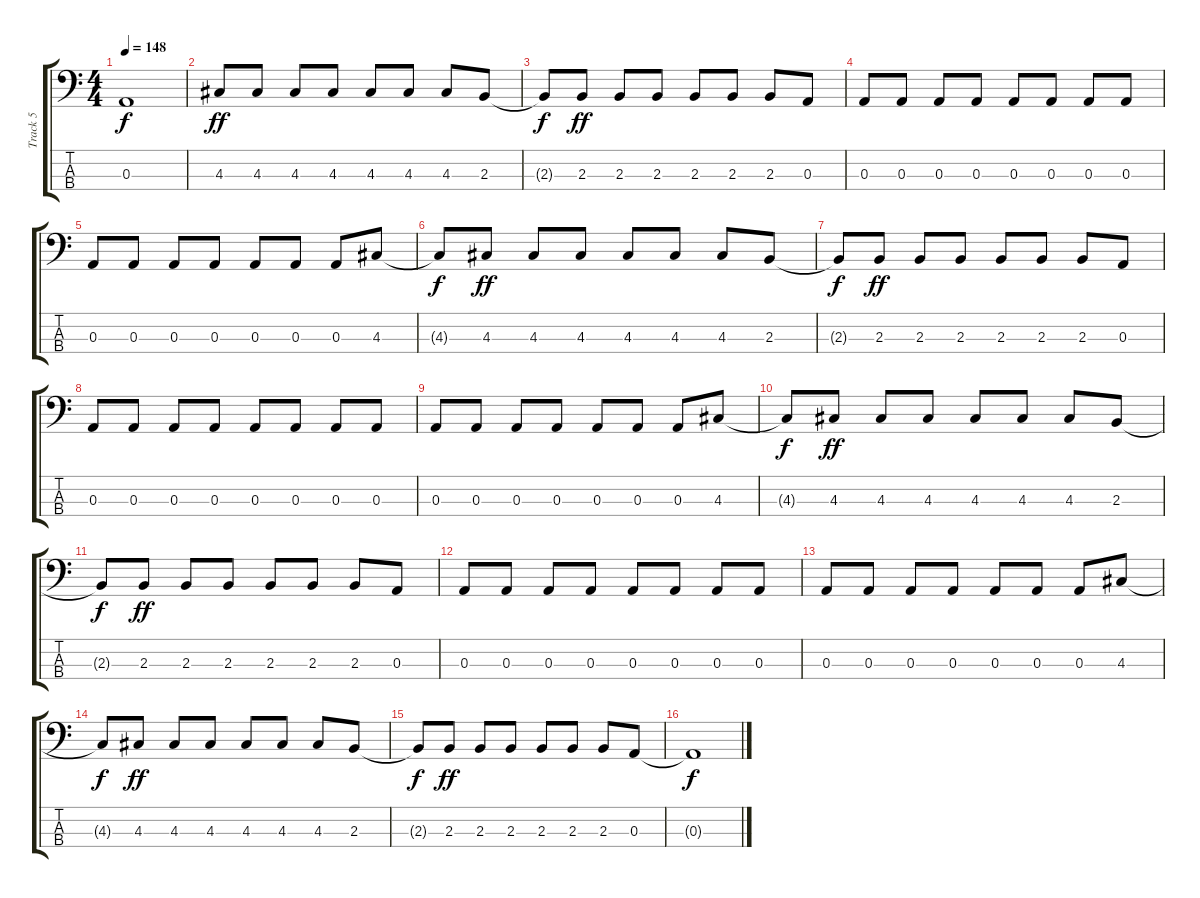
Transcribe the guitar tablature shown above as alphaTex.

\track ("Track 5" "Track 5") {instrument electricbassfinger}
\staff {score tabs}
\tuning (G2 D2 A1 E1) {hide}
\ts (4 4)
\tempo 148
\clef f4
\ks c
0.3{t}.1{dy f} |
4.3.8{dy ff} 4.3.8 4.3.8 4.3.8 4.3.8 4.3.8 4.3.8 2.3.8 |
2.3{t}.8{dy f} 2.3.8{dy ff} 2.3.8 2.3.8 2.3.8 2.3.8 2.3.8 0.3.8 |
0.3.8 0.3.8 0.3.8 0.3.8 0.3.8 0.3.8 0.3.8 0.3.8 |
0.3.8 0.3.8 0.3.8 0.3.8 0.3.8 0.3.8 0.3.8 4.3.8 |
4.3{t}.8{dy f} 4.3.8{dy ff} 4.3.8 4.3.8 4.3.8 4.3.8 4.3.8 2.3.8 |
2.3{t}.8{dy f} 2.3.8{dy ff} 2.3.8 2.3.8 2.3.8 2.3.8 2.3.8 0.3.8 |
0.3.8 0.3.8 0.3.8 0.3.8 0.3.8 0.3.8 0.3.8 0.3.8 |
0.3.8 0.3.8 0.3.8 0.3.8 0.3.8 0.3.8 0.3.8 4.3.8 |
4.3{t}.8{dy f} 4.3.8{dy ff} 4.3.8 4.3.8 4.3.8 4.3.8 4.3.8 2.3.8 |
2.3{t}.8{dy f} 2.3.8{dy ff} 2.3.8 2.3.8 2.3.8 2.3.8 2.3.8 0.3.8 |
0.3.8 0.3.8 0.3.8 0.3.8 0.3.8 0.3.8 0.3.8 0.3.8 |
0.3.8 0.3.8 0.3.8 0.3.8 0.3.8 0.3.8 0.3.8 4.3.8 |
4.3{t}.8{dy f} 4.3.8{dy ff} 4.3.8 4.3.8 4.3.8 4.3.8 4.3.8 2.3.8 |
2.3{t}.8{dy f} 2.3.8{dy ff} 2.3.8 2.3.8 2.3.8 2.3.8 2.3.8 0.3.8 |
0.3{t}.1{dy f}
